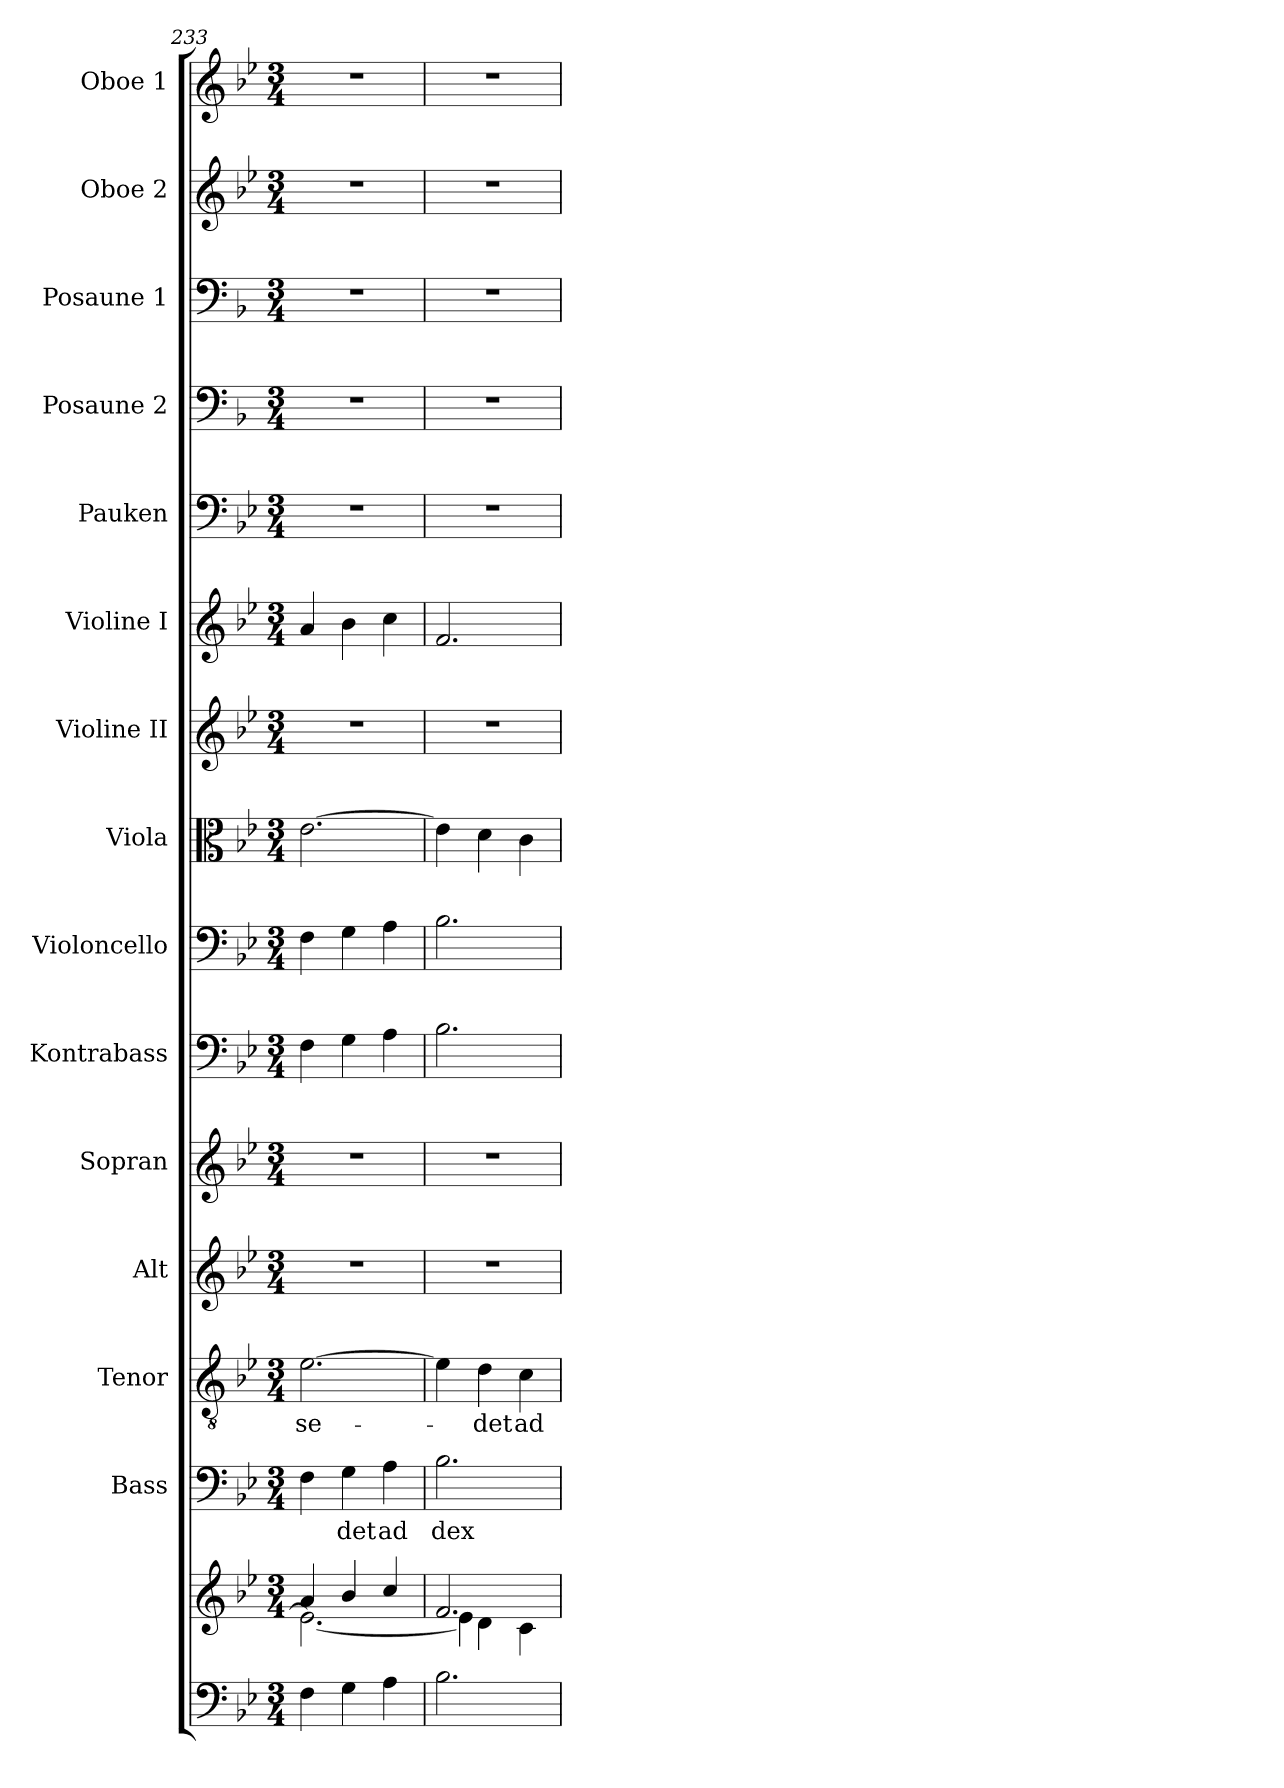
**kern	**kern	**kern	**text	**kern	**text	**kern	**kern	**kern	**kern	**kern	**kern	**kern	**kern	**kern	**kern	**kern	**kern
*part15	*part15	*part14	*part14	*part13	*part13	*part12	*part11	*part10	*part9	*part8	*part7	*part6	*part5	*part4	*part3	*part2	*part1
*staff16	*staff15	*staff14	*staff14	*staff13	*staff13	*staff12	*staff11	*staff10	*staff9	*staff8	*staff7	*staff6	*staff5	*staff4	*staff3	*staff2	*staff1
*	*	*I"Bass	*	*I"Tenor	*	*I"Alt	*I"Sopran	*I"Kontrabass	*I"Violoncello	*I"Viola	*I"Violine II	*I"Violine I	*I"Pauken	*I"Posaune 2	*I"Posaune 1	*I"Oboe 2	*I"Oboe 1
*	*	*I'B.	*	*I'T.	*	*I'A.	*I'S.	*I'Kb.	*I'Vc.	*I'Vla.	*I'Vl. II	*I'Vl. I	*I'Pk.	*I'Pos. 2	*I'Pos. 1	*I'Ob. 2	*I'Ob. 1
*clefF4	*clefG2	*clefF4	*	*clefGv2	*	*clefG2	*clefG2	*clefF4	*clefF4	*clefC3	*clefG2	*clefG2	*clefF4	*clefF4	*clefF4	*clefG2	*clefG2
*	*	*	*	*	*	*	*	*ITrd7c12	*	*	*	*	*	*ITrd4c7	*ITrd4c7	*	*
*k[b-e-]	*k[b-e-]	*k[b-e-]	*	*k[b-e-]	*	*k[b-e-]	*k[b-e-]	*k[b-e-]	*k[b-e-]	*k[b-e-]	*k[b-e-]	*k[b-e-]	*k[b-e-]	*k[b-e-]	*k[b-e-]	*k[b-e-]	*k[b-e-]
*B-:	*B-:	*B-:	*	*B-:	*	*B-:	*B-:	*B-:	*B-:	*B-:	*B-:	*B-:	*B-:	*B-:	*B-:	*B-:	*B-:
*M3/4	*M3/4	*M3/4	*	*M3/4	*	*M3/4	*M3/4	*M3/4	*M3/4	*M3/4	*M3/4	*M3/4	*M3/4	*M3/4	*M3/4	*M3/4	*M3/4
=233	=233	=233	=233	=233	=233	=233	=233	=233	=233	=233	=233	=233	=233	=233	=233	=233	=233
*	*^	*	*	*	*	*	*	*	*	*	*	*	*	*	*	*	*
!	!	!	!	!	!	!LO:LY:b	!	!	!	!	!	!	!	!	!	!	!	!
4F\	4a/	2.e-\_	4F\	.	[2.e-\	se-	2.r	2.r	4FF\	4F\	[2.e-\	2.r	4a/	2.r	2.r	2.r	2.r	2.r
!	!	!	!	!LO:LY:b	!	!	!	!	!	!	!	!	!	!	!	!	!	!
4G\	4b-/	.	4G\	-det	.	.	.	.	4GG\	4G\	.	.	4b-\	.	.	.	.	.
!	!	!	!	!LO:LY:b	!	!	!	!	!	!	!	!	!	!	!	!	!	!
4A\	4cc/	.	4A\	ad	.	.	.	.	4AA\	4A\	.	.	4cc\	.	.	.	.	.
=234	=234	=234	=234	=234	=234	=234	=234	=234	=234	=234	=234	=234	=234	=234	=234	=234	=234	=234
!	!	!	!	!LO:LY:b	!	!	!	!	!	!	!	!	!	!	!	!	!	!
2.B-\	2.f/	4e-\]	2.B-\	dex-	4e-\]	.	2.r	2.r	2.BB-\	2.B-\	4e-\]	2.r	2.f/	2.r	2.r	2.r	2.r	2.r
!	!	!	!	!	!	!LO:LY:b	!	!	!	!	!	!	!	!	!	!	!	!
.	.	4d\	.	.	4d\	-det	.	.	.	.	4d\	.	.	.	.	.	.	.
!	!	!	!	!	!	!LO:LY:b	!	!	!	!	!	!	!	!	!	!	!	!
.	.	4c\	.	.	4c\	ad	.	.	.	.	4c\	.	.	.	.	.	.	.
*	*v	*v	*	*	*	*	*	*	*	*	*	*	*	*	*	*	*	*
=	=	=	=	=	=	=	=	=	=	=	=	=	=	=	=	=	=
*-	*-	*-	*-	*-	*-	*-	*-	*-	*-	*-	*-	*-	*-	*-	*-	*-	*-
